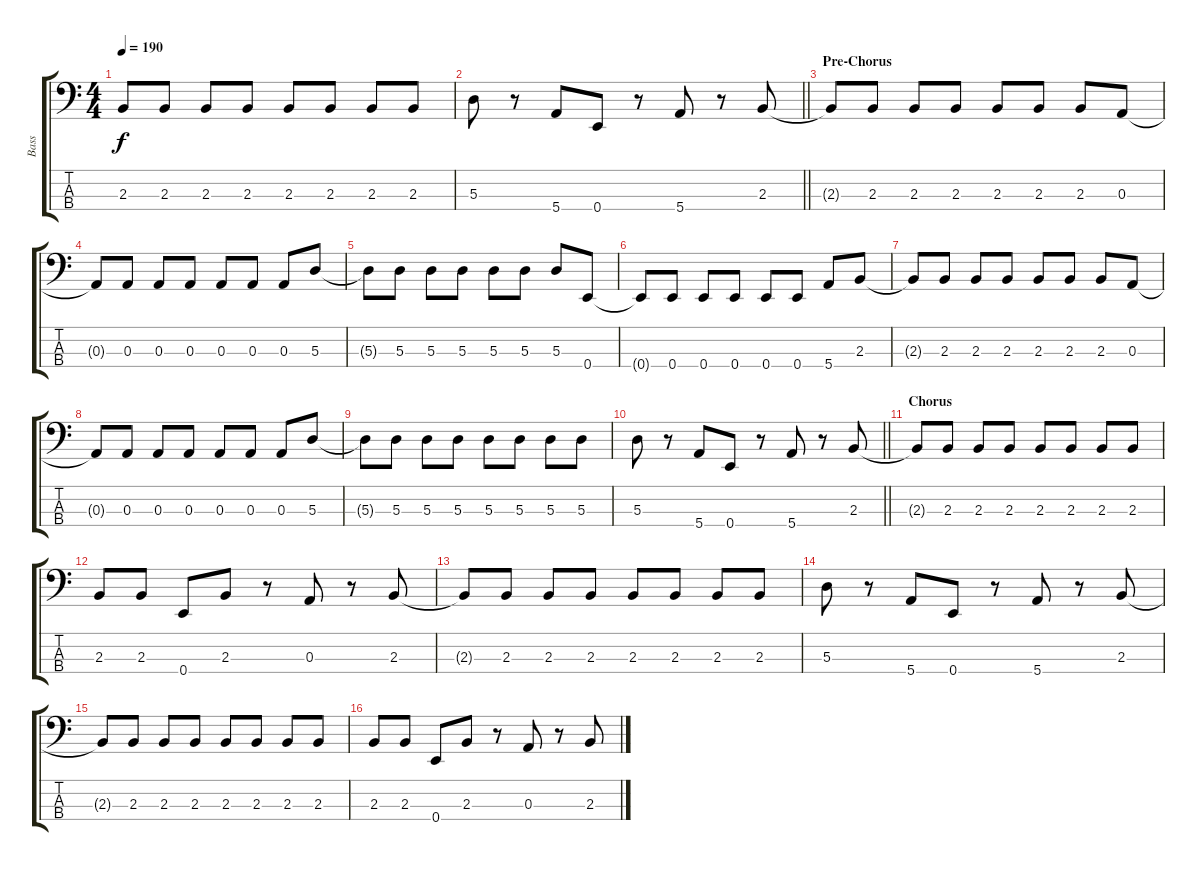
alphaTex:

\track ("Bass" "Bass") {instrument electricbasspick}
\staff {score tabs}
\tuning (G2 D2 A1 E1) {hide}
\ts (4 4)
\tempo 190
\clef f4
\ks c
2.3{t}.8{dy f} 2.3.8 2.3.8 2.3.8 2.3.8 2.3.8 2.3.8 2.3.8 |
\barLineRight lightlight
5.3.8 r.8 5.4.8 0.4.8 r.8 5.4.8 r.8 2.3.8 |
\section ("" "Pre-Chorus")
2.3{t}.8 2.3.8 2.3.8 2.3.8 2.3.8 2.3.8 2.3.8 0.3.8 |
0.3{t}.8 0.3.8 0.3.8 0.3.8 0.3.8 0.3.8 0.3.8 5.3.8 |
5.3{t}.8 5.3.8 5.3.8 5.3.8 5.3.8 5.3.8 5.3.8 0.4.8 |
0.4{t}.8 0.4.8 0.4.8 0.4.8 0.4.8 0.4.8 5.4.8 2.3.8 |
2.3{t}.8 2.3.8 2.3.8 2.3.8 2.3.8 2.3.8 2.3.8 0.3.8 |
0.3{t}.8 0.3.8 0.3.8 0.3.8 0.3.8 0.3.8 0.3.8 5.3.8 |
5.3{t}.8 5.3.8 5.3.8 5.3.8 5.3.8 5.3.8 5.3.8 5.3.8 |
\barLineRight lightlight
5.3.8 r.8 5.4.8 0.4.8 r.8 5.4.8 r.8 2.3.8 |
\section ("" "Chorus")
2.3{t}.8 2.3.8 2.3.8 2.3.8 2.3.8 2.3.8 2.3.8 2.3.8 |
2.3.8 2.3.8 0.4.8 2.3.8 r.8 0.3.8 r.8 2.3.8 |
2.3{t}.8 2.3.8 2.3.8 2.3.8 2.3.8 2.3.8 2.3.8 2.3.8 |
5.3.8 r.8 5.4.8 0.4.8 r.8 5.4.8 r.8 2.3.8 |
2.3{t}.8 2.3.8 2.3.8 2.3.8 2.3.8 2.3.8 2.3.8 2.3.8 |
2.3.8 2.3.8 0.4.8 2.3.8 r.8 0.3.8 r.8 2.3.8
